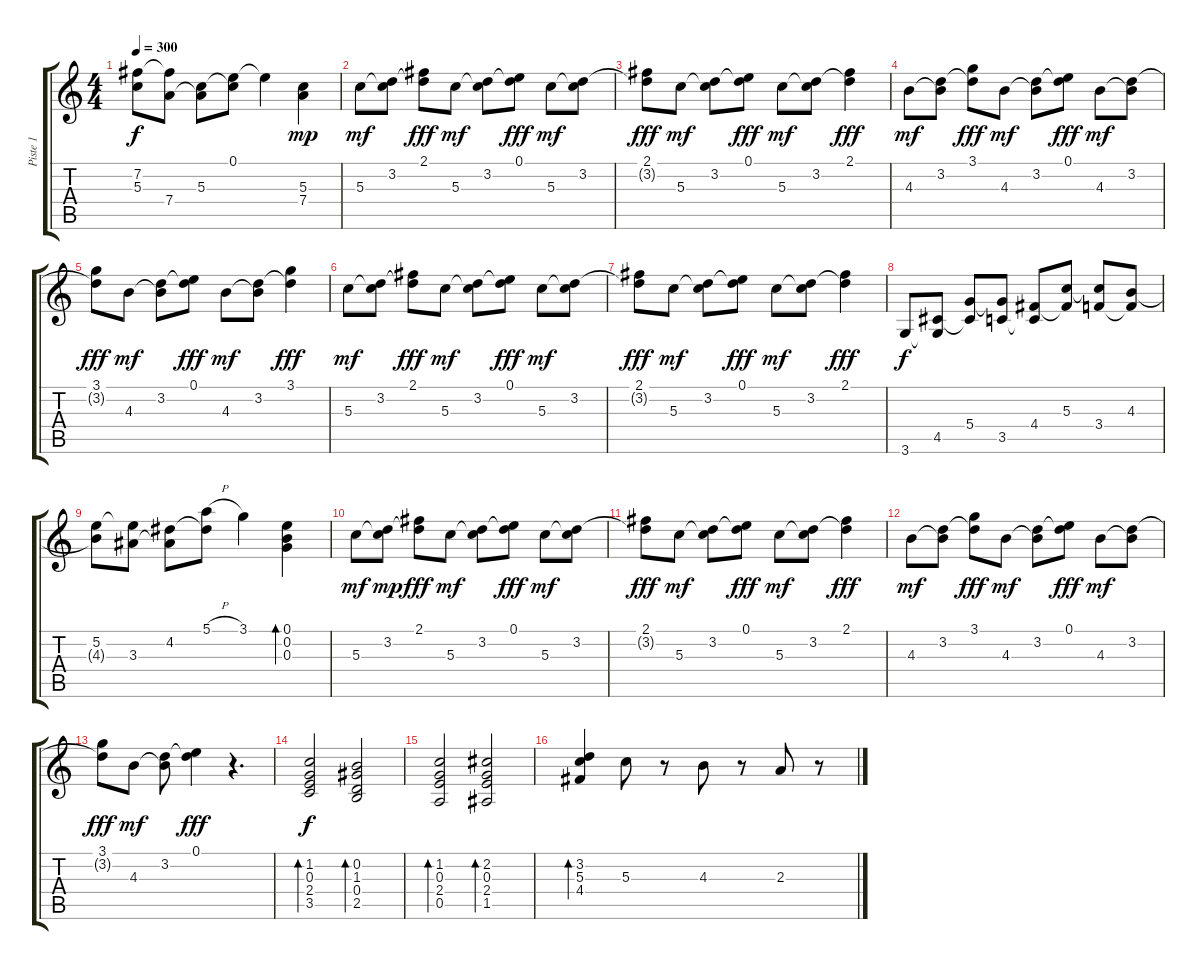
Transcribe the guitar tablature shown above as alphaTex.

\track ("Piste 1" "Piste 1") {instrument acousticguitarsteel}
\staff {score tabs}
\tuning (E4 B3 G3 D3 A2 E2) {hide}
\ts (4 4)
\tempo 300
\clef g2
\ks c
(7.2 5.3{t}).8{dy f} (7.2{t} 7.4).8 (5.3 7.4{t}).8 (0.1 5.3{t}).8 0.1{t}.4 (5.3 7.4).4{dy mp} |
5.3.8{dy mf} (3.2 5.3{t}).8 (2.1 3.2{t}).8{dy fff} 5.3.8{dy mf} (3.2 5.3{t}).8 (0.1 3.2{t}).8{dy fff} 5.3.8{dy mf} (3.2 5.3{t}).8 |
(2.1 3.2{t}).8{dy fff} 5.3.8{dy mf} (3.2 5.3{t}).8 (0.1 3.2{t}).8{dy fff} 5.3.8{dy mf} (3.2 5.3{t}).8 (2.1 3.2{t}).4{dy fff} |
4.3.8{dy mf} (3.2 4.3{t}).8 (3.1 3.2{t}).8{dy fff} 4.3.8{dy mf} (3.2 4.3{t}).8 (0.1 3.2{t}).8{dy fff} 4.3.8{dy mf} (3.2 4.3{t}).8 |
(3.1 3.2{t}).8{dy fff} 4.3.8{dy mf} (3.2 4.3{t}).8 (0.1 3.2{t}).8{dy fff} 4.3.8{dy mf} (3.2 4.3{t}).8 (3.1 3.2{t}).4{dy fff} |
5.3.8{dy mf} (3.2 5.3{t}).8 (2.1 3.2{t}).8{dy fff} 5.3.8{dy mf} (3.2 5.3{t}).8 (0.1 3.2{t}).8{dy fff} 5.3.8{dy mf} (3.2 5.3{t}).8 |
(2.1 3.2{t}).8{dy fff} 5.3.8{dy mf} (3.2 5.3{t}).8 (0.1 3.2{t}).8{dy fff} 5.3.8{dy mf} (3.2 5.3{t}).8 (2.1 3.2{t}).4{dy fff} |
3.6.8{dy f} (4.5 3.6{t}).8 (5.4 4.5{t}).8 (5.4{t} 3.5).8 (4.4 3.5{t}).8 (5.3 4.4{t}).8 (5.3{t} 3.4).8 (4.3 3.4{t}).8 |
(5.2 4.3{t}).8 (5.2{t} 3.3).8 (4.2 3.3{t}).8 (5.1{h} 4.2{t}).8 3.1.4 (0.1 0.2 0.3).4{bd 120} |
5.3.8{dy mf} (3.2 5.3{t}).8{dy mp} (2.1 3.2{t}).8{dy fff} 5.3.8{dy mf} (3.2 5.3{t}).8 (0.1 3.2{t}).8{dy fff} 5.3.8{dy mf} (3.2 5.3{t}).8 |
(2.1 3.2{t}).8{dy fff} 5.3.8{dy mf} (3.2 5.3{t}).8 (0.1 3.2{t}).8{dy fff} 5.3.8{dy mf} (3.2 5.3{t}).8 (2.1 3.2{t}).4{dy fff} |
4.3.8{dy mf} (3.2 4.3{t}).8 (3.1 3.2{t}).8{dy fff} 4.3.8{dy mf} (3.2 4.3{t}).8 (0.1 3.2{t}).8{dy fff} 4.3.8{dy mf} (3.2 4.3{t}).8 |
(3.1 3.2{t}).8{dy fff} 4.3.8{dy mf} (3.2 4.3{t}).8 (0.1 3.2{t}).4{dy fff} r.4{d} |
(1.2 0.3 2.4 3.5).2{bd 120 dy f} (0.2 1.3 0.4 2.5).2{bd 120} |
(1.2 0.3 2.4 0.5).2{bd 120} (2.2 0.3 2.4 1.5).2{bd 120} |
(3.2 5.3 4.4).4{bd 120} 5.3.8 r.8 4.3.8 r.8 2.3.8 r.8
